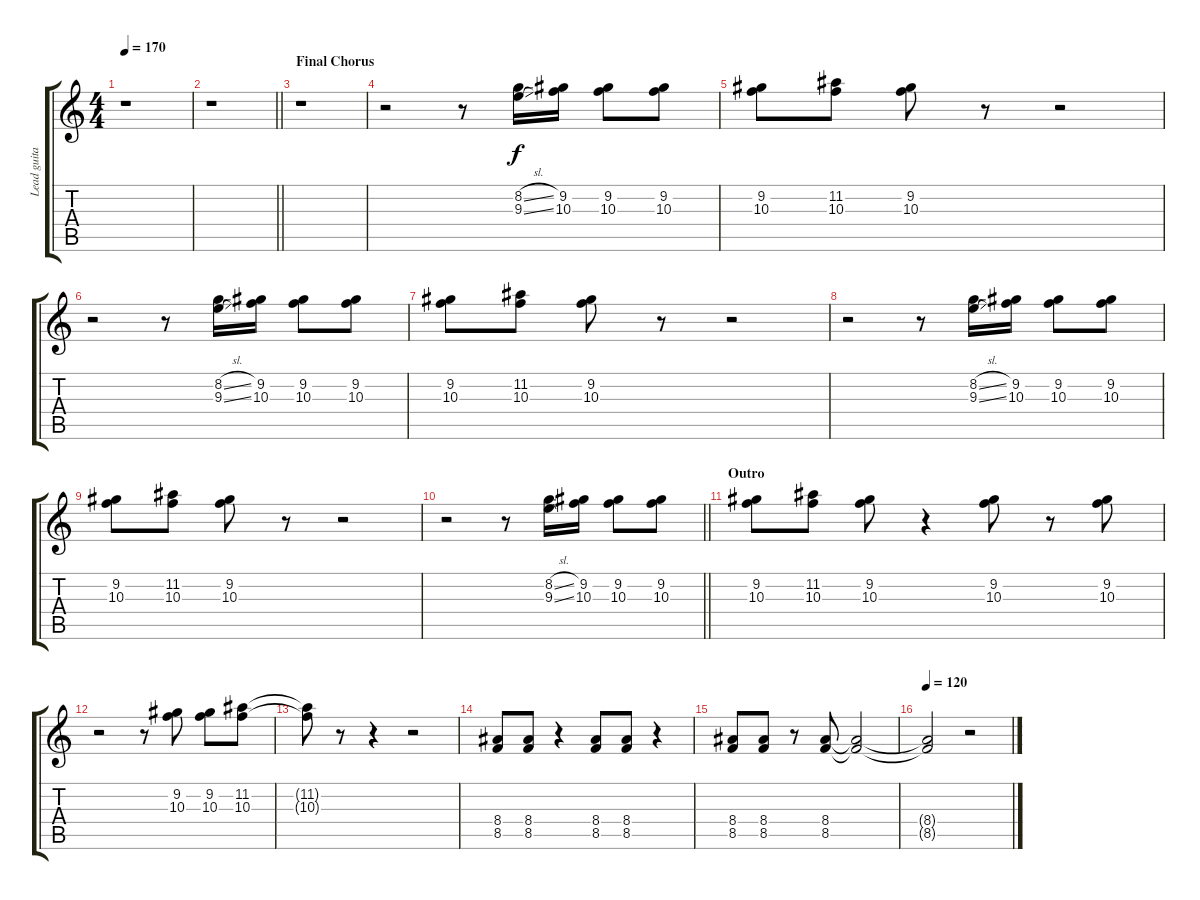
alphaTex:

\track ("Lead guitar" "Lead guita") {instrument distortionguitar}
\staff {score tabs}
\tuning (E4 B3 G3 D3 A2 E2) {hide}
\ts (4 4)
\tempo 170
\clef g2
\ks c
r.1{dy f} |
\barLineRight lightlight
r.1 |
\section ("" "Final Chorus")
r.1 |
r.2 r.8 (8.2{sl} 9.3{sl}).16 (9.2 10.3).16 (9.2 10.3).8 (9.2 10.3).8 |
(9.2 10.3).8 (11.2 10.3).8 (9.2 10.3).8 r.8 r.2 |
r.2 r.8 (8.2{sl} 9.3{sl}).16 (9.2 10.3).16 (9.2 10.3).8 (9.2 10.3).8 |
(9.2 10.3).8 (11.2 10.3).8 (9.2 10.3).8 r.8 r.2 |
r.2 r.8 (8.2{sl} 9.3{sl}).16 (9.2 10.3).16 (9.2 10.3).8 (9.2 10.3).8 |
(9.2 10.3).8 (11.2 10.3).8 (9.2 10.3).8 r.8 r.2 |
\barLineRight lightlight
r.2 r.8 (8.2{sl} 9.3{sl}).16 (9.2 10.3).16 (9.2 10.3).8 (9.2 10.3).8 |
\section ("" "Outro")
(9.2 10.3).8 (11.2 10.3).8 (9.2 10.3).8 r.4 (9.2 10.3).8 r.8 (9.2 10.3).8 |
r.2 r.8 (9.2 10.3).8 (9.2 10.3).8 (11.2 10.3).8 |
(11.2{t} 10.3{t}).8 r.8 r.4 r.2 |
(8.4 8.5).8 (8.4 8.5).8 r.4 (8.4 8.5).8 (8.4 8.5).8 r.4 |
(8.4 8.5).8 (8.4 8.5).8 r.8 (8.4 8.5).8 (8.4{t} 8.5{t}).2 |
\tempo 120
(8.4{t} 8.5{t}).2 r.2
